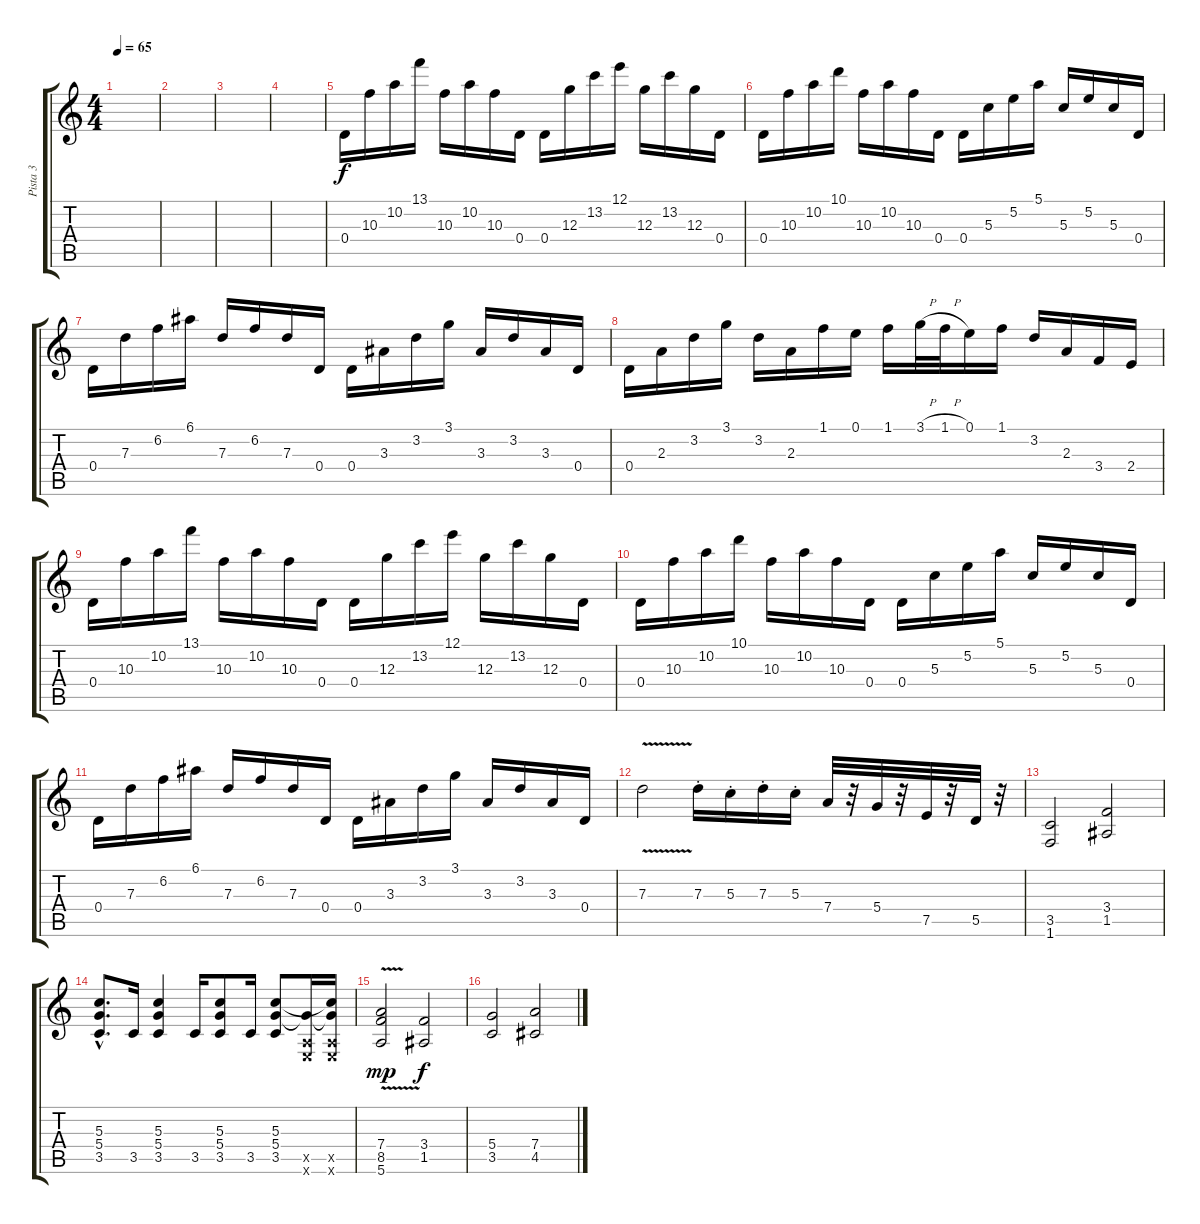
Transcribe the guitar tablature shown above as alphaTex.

\track ("Pista 3" "Pista 3") {instrument distortionguitar}
\staff {score tabs}
\tuning (E4 B3 G3 D3 A2 E2) {hide}
\ts (4 4)
\tempo 65
\clef g2
\ks c
|
|
|
|
0.4.16{volume 7 balance 2 instrument electricguitarclean} 10.3.16 10.2.16 13.1.16 10.3.16 10.2.16 10.3.16 0.4.16 0.4.16 12.3.16 13.2.16 12.1.16 12.3.16 13.2.16 12.3.16 0.4.16 |
0.4.16{volume 7 balance 2 instrument electricguitarclean} 10.3.16 10.2.16 10.1.16 10.3.16 10.2.16 10.3.16 0.4.16 0.4.16 5.3.16 5.2.16 5.1.16 5.3.16 5.2.16 5.3.16 0.4.16 |
0.4.16{volume 7 balance 2 instrument electricguitarclean} 7.3.16 6.2.16 6.1.16 7.3.16 6.2.16 7.3.16 0.4.16 0.4.16 3.3.16 3.2.16 3.1.16 3.3.16 3.2.16 3.3.16 0.4.16 |
0.4.16{volume 7 balance 2 instrument electricguitarclean} 2.3.16 3.2.16 3.1.16 3.2.16 2.3.16 1.1.16 0.1.16 1.1.16 3.1{h}.32 1.1{h}.32 0.1.16 1.1.16 3.2.16 2.3.16 3.4.16 2.4.16 |
0.4.16{volume 7 balance 2 instrument electricguitarclean} 10.3.16 10.2.16 13.1.16 10.3.16 10.2.16 10.3.16 0.4.16 0.4.16 12.3.16 13.2.16 12.1.16 12.3.16 13.2.16 12.3.16 0.4.16 |
0.4.16{volume 7 balance 2 instrument electricguitarclean} 10.3.16 10.2.16 10.1.16 10.3.16 10.2.16 10.3.16 0.4.16 0.4.16 5.3.16 5.2.16 5.1.16 5.3.16 5.2.16 5.3.16 0.4.16 |
0.4.16{volume 7 balance 2 instrument electricguitarclean} 7.3.16 6.2.16 6.1.16 7.3.16 6.2.16 7.3.16 0.4.16 0.4.16 3.3.16 3.2.16 3.1.16 3.3.16 3.2.16 3.3.16 0.4.16 |
7.3{v}.2{volume 15 balance 8 instrument distortionguitar} 7.3{st}.16 5.3{st}.16 7.3{st}.16 5.3{st}.16 7.4.32 r.32 5.4.32 r.32 7.5.32 r.32 5.5.32 r.32 |
(3.5 1.6).2 (3.4 1.5).2 |
(5.3{hac} 5.4{hac} 3.5{hac}).8{d} 3.5.16 (5.3 5.4 3.5).4 3.5.16 (5.3 5.4 3.5).8 3.5.16 (5.3 5.4 3.5).8 (5.4{t} 0.5{x} 0.6{x}).16 (5.3{t} 5.4{t} 0.5{x} 0.6{x}).16 |
(7.4 8.5 5.6{v}).2{dy mp} (3.4 1.5).2{dy f} |
(5.4 3.5).2 (7.4 4.5).2
